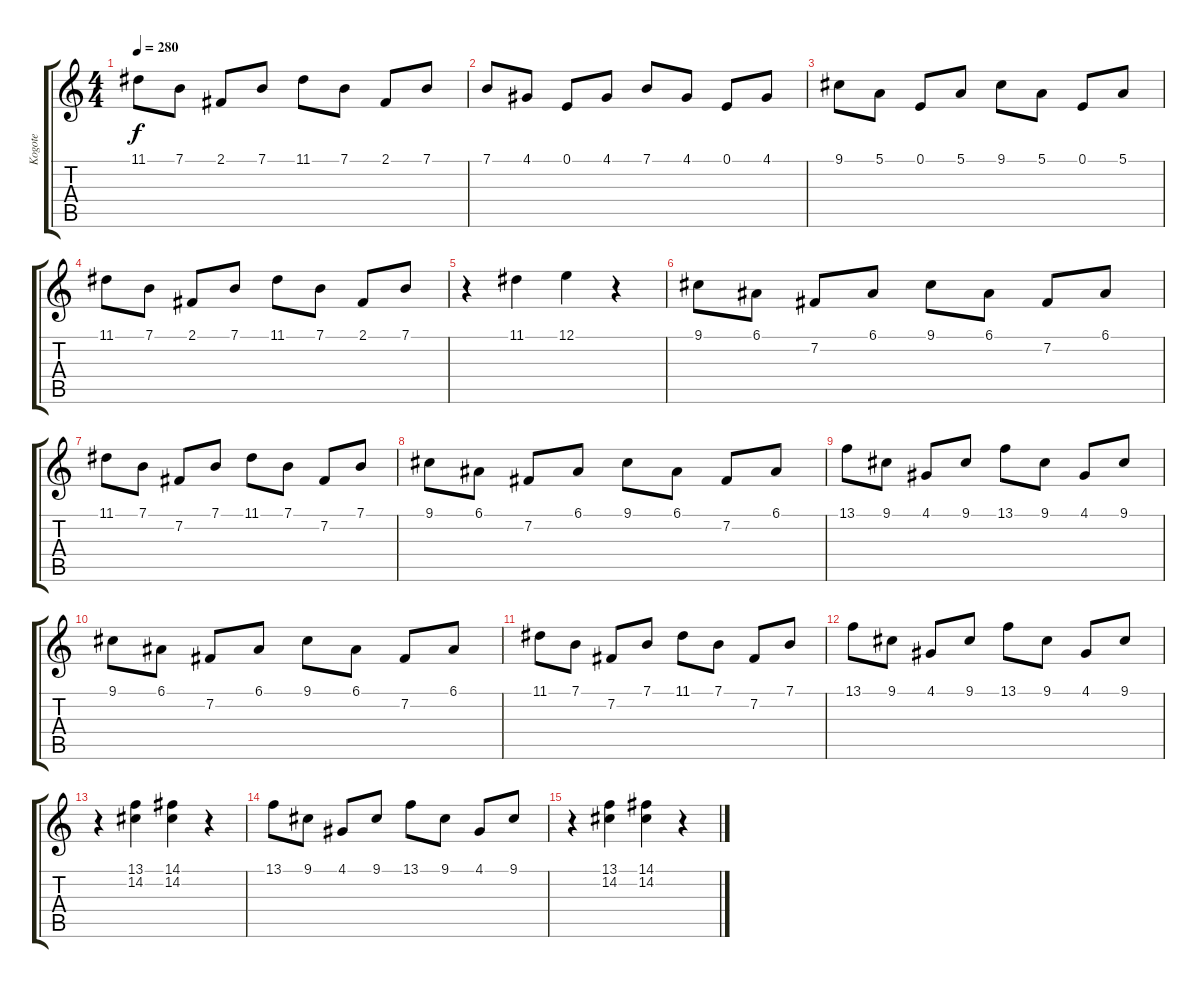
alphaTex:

\track ("Kogote" "Kogote") {instrument accordion}
\staff {score tabs}
\tuning (E4 B3 G3 D3 A2 E2) {hide}
\ts (4 4)
\tempo 280
\clef g2
\ks c
11.1.8{dy f} 7.1.8 2.1.8 7.1.8 11.1.8 7.1.8 2.1.8 7.1.8 |
7.1.8 4.1.8 0.1.8 4.1.8 7.1.8 4.1.8 0.1.8 4.1.8 |
9.1.8 5.1.8 0.1.8 5.1.8 9.1.8 5.1.8 0.1.8 5.1.8 |
11.1.8 7.1.8 2.1.8 7.1.8 11.1.8 7.1.8 2.1.8 7.1.8 |
r.4 11.1.4 12.1.4 r.4 |
9.1.8 6.1.8 7.2.8 6.1.8 9.1.8 6.1.8 7.2.8 6.1.8 |
11.1.8 7.1.8 7.2.8 7.1.8 11.1.8 7.1.8 7.2.8 7.1.8 |
9.1.8 6.1.8 7.2.8 6.1.8 9.1.8 6.1.8 7.2.8 6.1.8 |
13.1.8 9.1.8 4.1.8 9.1.8 13.1.8 9.1.8 4.1.8 9.1.8 |
9.1.8 6.1.8 7.2.8 6.1.8 9.1.8 6.1.8 7.2.8 6.1.8 |
11.1.8 7.1.8 7.2.8 7.1.8 11.1.8 7.1.8 7.2.8 7.1.8 |
13.1.8 9.1.8 4.1.8 9.1.8 13.1.8 9.1.8 4.1.8 9.1.8 |
r.4 (13.1 14.2).4 (14.1 14.2).4 r.4 |
13.1.8 9.1.8 4.1.8 9.1.8 13.1.8 9.1.8 4.1.8 9.1.8 |
r.4 (13.1 14.2).4 (14.1 14.2).4 r.4
